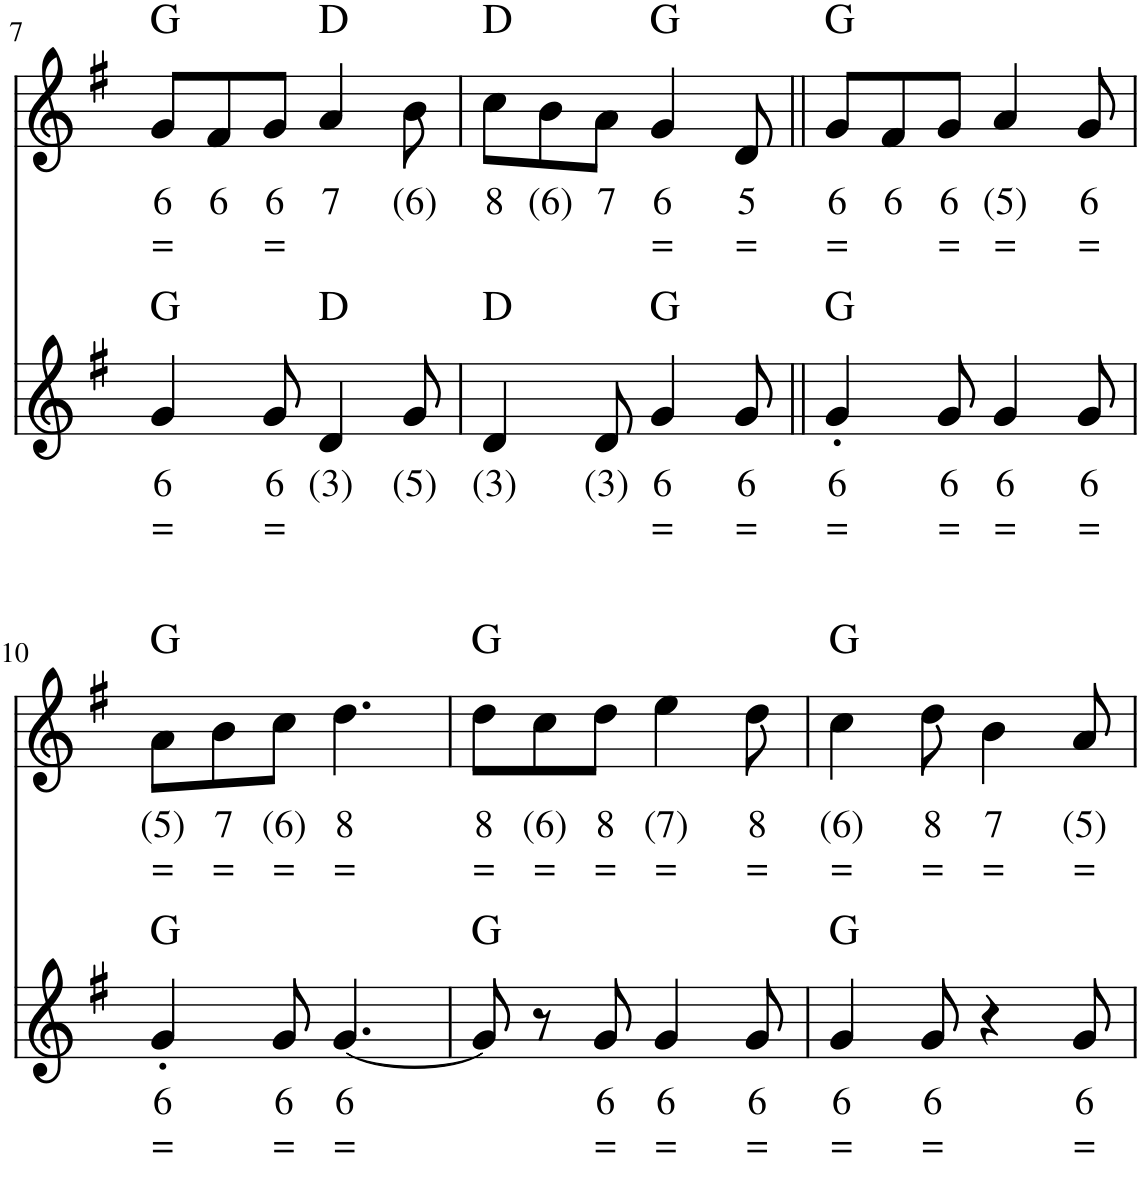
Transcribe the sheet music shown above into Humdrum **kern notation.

**kern	**text	**text	**kern	**text	**text	**harte
*part2	*part2	*part2	*part1	*part1	*part1	*part1
*staff2	*staff2	*staff2	*staff1	*staff1	*staff1	*
*I"Stem	*	*	*I"Stem	*	*	*
!!LO:PB:g=z
*clefG2	*	*	*clefG2	*	*	*
*k[f#]	*	*	*k[f#]	*	*	*
*M6/8	*	*	*M6/8	*	*	*
=7	=7	=7	=7	=7	=7	=7
!	!LO:LY:b	!LO:LY:b	!	!LO:LY:b	!LO:LY:b	!
4g/	6	=	8g/L	6	=	G:maj
!	!	!	!	!LO:LY:b	!	!
.	.	.	8f#/	6	.	.
!	!LO:LY:b	!LO:LY:b	!	!LO:LY:b	!LO:LY:b	!
8g/	6	=	8g/J	6	=	.
!	!LO:LY:b	!	!	!LO:LY:b	!	!
4d/	(3)	.	4a/	7	.	D:maj
!	!LO:LY:b	!	!	!LO:LY:b	!	!
8g/	(5)	.	8b\	(6)	.	.
=8	=8	=8	=8	=8	=8	=8
!	!LO:LY:b	!	!	!LO:LY:b	!	!
4d/	(3)	.	8cc\L	8	.	D:maj
!	!	!	!	!LO:LY:b	!	!
.	.	.	8b\	(6)	.	.
!	!LO:LY:b	!	!	!LO:LY:b	!	!
8d/	(3)	.	8a\J	7	.	.
!	!LO:LY:b	!LO:LY:b	!	!LO:LY:b	!LO:LY:b	!
4g/	6	=	4g/	6	=	G:maj
!	!LO:LY:b	!LO:LY:b	!	!LO:LY:b	!LO:LY:b	!
8g/	6	=	8d/	5	=	.
=9||	=9||	=9||	=9||	=9||	=9||	=9||
!	!LO:LY:b	!LO:LY:b	!	!LO:LY:b	!LO:LY:b	!
4g'/	6	=	8g/L	6	=	G:maj
!	!	!	!	!LO:LY:b	!	!
.	.	.	8f#/	6	.	.
!	!LO:LY:b	!LO:LY:b	!	!LO:LY:b	!LO:LY:b	!
8g/	6	=	8g/J	6	=	.
!	!LO:LY:b	!LO:LY:b	!	!LO:LY:b	!LO:LY:b	!
4g/	6	=	4a/	(5)	=	.
!	!LO:LY:b	!LO:LY:b	!	!LO:LY:b	!LO:LY:b	!
8g/	6	=	8g/	6	=	.
!!LO:LB:g=z
=10	=10	=10	=10	=10	=10	=10
!	!LO:LY:b	!LO:LY:b	!	!LO:LY:b	!LO:LY:b	!
4g'/	6	=	8a\L	(5)	=	G:maj
!	!	!	!	!LO:LY:b	!LO:LY:b	!
.	.	.	8b\	7	=	.
!	!LO:LY:b	!LO:LY:b	!	!LO:LY:b	!LO:LY:b	!
8g/	6	=	8cc\J	(6)	=	.
!	!LO:LY:b	!LO:LY:b	!	!LO:LY:b	!LO:LY:b	!
[4.g/	6	=	4.dd\	8	=	.
=11	=11	=11	=11	=11	=11	=11
!	!	!	!	!LO:LY:b	!LO:LY:b	!
8g/]	.	.	8dd\L	8	=	G:maj
!	!	!	!	!LO:LY:b	!LO:LY:b	!
8r	.	.	8cc\	(6)	=	.
!	!LO:LY:b	!LO:LY:b	!	!LO:LY:b	!LO:LY:b	!
8g/	6	=	8dd\J	8	=	.
!	!LO:LY:b	!LO:LY:b	!	!LO:LY:b	!LO:LY:b	!
4g/	6	=	4ee\	(7)	=	.
!	!LO:LY:b	!LO:LY:b	!	!LO:LY:b	!LO:LY:b	!
8g/	6	=	8dd\	8	=	.
=12	=12	=12	=12	=12	=12	=12
!	!LO:LY:b	!LO:LY:b	!	!LO:LY:b	!LO:LY:b	!
4g/	6	=	4cc\	(6)	=	G:maj
!	!LO:LY:b	!LO:LY:b	!	!LO:LY:b	!LO:LY:b	!
8g/	6	=	8dd\	8	=	.
!	!	!	!	!LO:LY:b	!LO:LY:b	!
4r	.	.	4b\	7	=	.
!	!LO:LY:b	!LO:LY:b	!	!LO:LY:b	!LO:LY:b	!
8g/	6	=	8a/	(5)	=	.
=	=	=	=	=	=	=
*-	*-	*-	*-	*-	*-	*-
